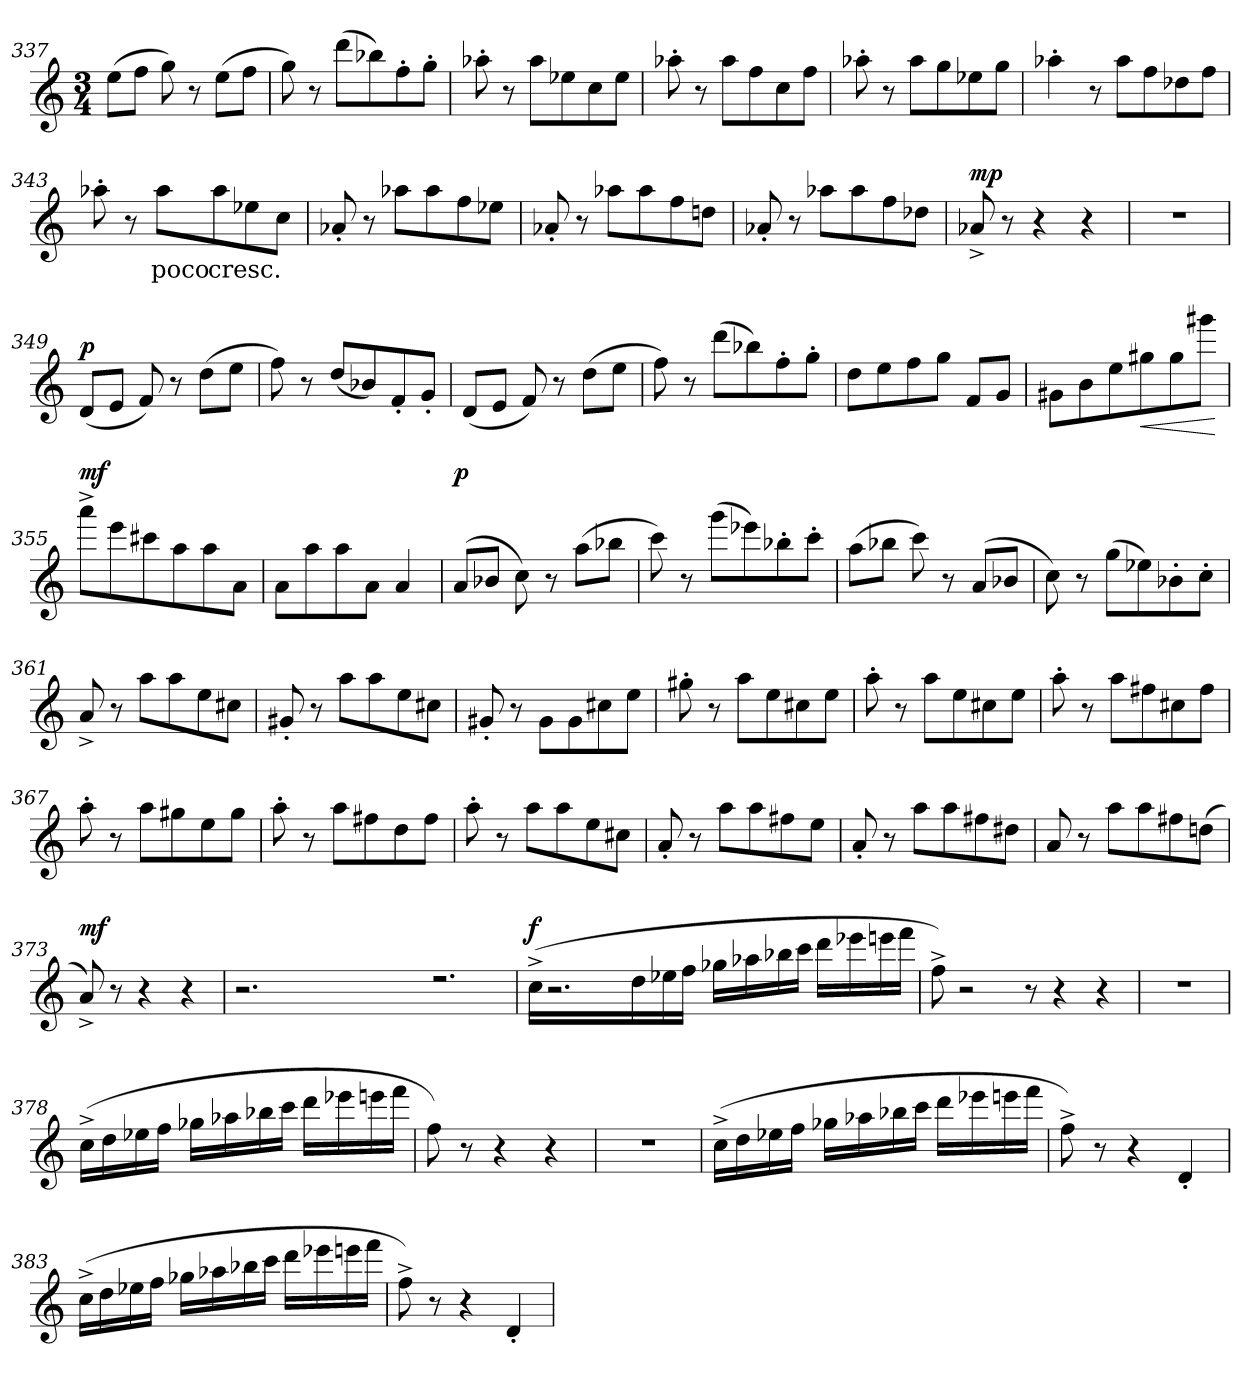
**kern	**text	**dynam
*part1	*part1	*part1
*staff1	*staff1	*staff1
!!LO:LB:g=z
*clefG2	*	*
*k[]	*	*
*M3/4	*	*
=337	=337	=337
(8ee\L	.	.
8ff\J	.	.
8gg\)	.	.
8r	.	.
(8ee\L	.	.
8ff\J	.	.
=338	=338	=338
8gg\)	.	.
8r	.	.
(8ddd\L	.	.
8bb-X\)	.	.
8ff'\	.	.
8gg'\J	.	.
=339	=339	=339
8aa-X'\	.	.
8r	.	.
8aa-\L	.	.
8ee-X\	.	.
8cc\	.	.
8ee-\J	.	.
=340	=340	=340
8aa-X'\	.	.
8r	.	.
8aa-\L	.	.
8ff\	.	.
8cc\	.	.
8ff\J	.	.
=341	=341	=341
8aa-X'\	.	.
8r	.	.
8aa-\L	.	.
8gg\	.	.
8ee-X\	.	.
8gg\J	.	.
!!LO:LB:g=z
=342	=342	=342
4aa-X'\	.	.
8r	.	.
8aa-\L	.	.
8ff\	.	.
8dd-X\	.	.
8ff\J	.	.
=343	=343	=343
8aa-X'\	.	.
8r	.	.
8aa-\L	poco	.
8aa-\	cresc.	.
8ee-X\	.	.
8cc\J	.	.
=344	=344	=344
8a-X'/	.	.
8r	.	.
8aa-X\L	.	.
8aa-\	.	.
8ff\	.	.
8ee-X\J	.	.
=345	=345	=345
8a-X'/	.	.
8r	.	.
8aa-X\L	.	.
8aa-\	.	.
8ff\	.	.
8ddn\J	.	.
=346	=346	=346
8a-X'/	.	.
8r	.	.
8aa-X\L	.	.
8aa-\	.	.
8ff\	.	.
8dd-X\J	.	.
!!LO:LB:g=z
=347	=347	=347
!	!	!LO:DY:b
8a-X^/	.	mp
8r	.	.
4r	.	.
4r	.	.
=348	=348	=348
2.r	.	.
=349	=349	=349
!	!	!LO:DY:b
(8d/L	.	p
8e/J	.	.
8f/)	.	.
8r	.	.
(8dd\L	.	.
8ee\J	.	.
=350	=350	=350
8ff\)	.	.
8r	.	.
(8dd/L	.	.
8b-X/)	.	.
8f'/	.	.
8g'/J	.	.
=351	=351	=351
(8d/L	.	.
8e/J	.	.
8f/)	.	.
8r	.	.
(8dd\L	.	.
8ee\J	.	.
!!LO:LB:g=z
=352	=352	=352
8ff\)	.	.
8r	.	.
(8ddd\L	.	.
8bb-X\)	.	.
8ff'\	.	.
8gg'\J	.	.
=353	=353	=353
8dd\L	.	.
8ee\	.	.
8ff\	.	.
8gg\J	.	.
8f/L	.	.
8g/J	.	.
=354	=354	=354
8g#X\L	.	.
8b\	.	.
8ee\	.	.
!	!	!LO:HP:b
8gg#X\	.	<
8gg#\	.	.
8ggg#X\J	.	.
.	.	[
=355	=355	=355
!	!	!LO:DY:b
8aaa^\L	.	mf
8eee\	.	.
8ccc#X\	.	.
8aa\	.	.
8aa\	.	.
8a\J	.	.
=356	=356	=356
8a\L	.	.
8aa\	.	.
8aa\	.	.
8a\J	.	.
4a/	.	.
!!LO:LB:g=z
=357	=357	=357
!	!	!LO:DY:b
(8a/L	.	p
8b-X/J	.	.
8cc\)	.	.
8r	.	.
(8aa\L	.	.
8bb-X\J	.	.
=358	=358	=358
8ccc\)	.	.
8r	.	.
(8ggg\L	.	.
8eee-X\)	.	.
8bb-X'\	.	.
8ccc'\J	.	.
=359	=359	=359
(8aa\L	.	.
8bb-X\J	.	.
8ccc\)	.	.
8r	.	.
(8a/L	.	.
8b-X/J	.	.
=360	=360	=360
8cc\)	.	.
8r	.	.
(8gg\L	.	.
8ee-X\)	.	.
8b-X'\	.	.
8cc'\J	.	.
!!LO:LB:g=z
=361	=361	=361
8a^/	.	.
8r	.	.
8aa\L	.	.
8aa\	.	.
8ee\	.	.
8cc#X\J	.	.
=362	=362	=362
8g#X'/	.	.
8r	.	.
8aa\L	.	.
8aa\	.	.
8ee\	.	.
8cc#X\J	.	.
=363	=363	=363
8g#X'/	.	.
8r	.	.
8g#\L	.	.
8g#\	.	.
8cc#X\	.	.
8ee\J	.	.
=364	=364	=364
8gg#X'\	.	.
8r	.	.
8aa\L	.	.
8ee\	.	.
8cc#X\	.	.
8ee\J	.	.
!!LO:LB:g=z
=365	=365	=365
8aa'\	.	.
8r	.	.
8aa\L	.	.
8ee\	.	.
8cc#X\	.	.
8ee\J	.	.
=366	=366	=366
8aa'\	.	.
8r	.	.
8aa\L	.	.
8ff#X\	.	.
8cc#X\	.	.
8ff#\J	.	.
=367	=367	=367
8aa'\	.	.
8r	.	.
8aa\L	.	.
8gg#X\	.	.
8ee\	.	.
8gg#\J	.	.
=368	=368	=368
8aa'\	.	.
8r	.	.
8aa\L	.	.
8ff#X\	.	.
8dd\	.	.
8ff#\J	.	.
=369	=369	=369
8aa'\	.	.
8r	.	.
8aa\L	.	.
8aa\	.	.
8ee\	.	.
8cc#X\J	.	.
!!LO:LB:g=z
=370	=370	=370
8a'/	.	.
8r	.	.
8aa\L	.	.
8aa\	.	.
8ff#X\	.	.
8ee\J	.	.
=371	=371	=371
8a'/	.	.
8r	.	.
8aa\L	.	.
8aa\	.	.
8ff#X\	.	.
8dd#X\J	.	.
=372	=372	=372
8a/	.	.
8r	.	.
8aa\L	.	.
8aa\	.	.
8ff#X\	.	.
(8ddn\J	.	.
=373	=373	=373
!	!	!LO:DY:b
8a^/)	.	mf
8r	.	.
4r	.	.
4r	.	.
=374	=374	=374
*^	*	*
0ryy	2.r	.	.
.	0ryy	.	.
2.rdd	.	.	.
*v	*v	*	*
!!LO:LB:g=z
=375	=375	=375
!	!	!LO:DY:b
(16cc^\LL	.	f
2.r	.	.
16dd\	.	.
16ee-X\	.	.
16ff\JJ	.	.
16gg-X\LL	.	.
16aa-X\	.	.
16bb-X\	.	.
16ccc\JJ	.	.
16ddd\LL	.	.
16eee-X\	.	.
16eeen\	.	.
16fff\JJ	.	.
=376	=376	=376
8ff^\)	.	.
2r	.	.
8r	.	.
4r	.	.
4r	.	.
=377	=377	=377
2.rdd	.	.
=378	=378	=378
(16cc^\LL	.	.
16dd\	.	.
16ee-X\	.	.
16ff\JJ	.	.
16gg-X\LL	.	.
16aa-X\	.	.
16bb-X\	.	.
16ccc\JJ	.	.
16ddd\LL	.	.
16eee-X\	.	.
16eeen\	.	.
16fff\JJ	.	.
!!LO:LB:g=z
=379	=379	=379
8ff\)	.	.
8r	.	.
4r	.	.
4r	.	.
=380	=380	=380
2.rdd	.	.
=381	=381	=381
(16cc^\LL	.	.
16dd\	.	.
16ee-X\	.	.
16ff\JJ	.	.
16gg-X\LL	.	.
16aa-X\	.	.
16bb-X\	.	.
16ccc\JJ	.	.
16ddd\LL	.	.
16eee-X\	.	.
16eeen\	.	.
16fff\JJ	.	.
=382	=382	=382
8ff^\)	.	.
8r	.	.
4r	.	.
4d'/	.	.
!!LO:LB:g=z
=383	=383	=383
(16cc^\LL	.	.
16dd\	.	.
16ee-X\	.	.
16ff\JJ	.	.
16gg-X\LL	.	.
16aa-X\	.	.
16bb-X\	.	.
16ccc\JJ	.	.
16ddd\LL	.	.
16eee-X\	.	.
16eeen\	.	.
16fff\JJ	.	.
=384	=384	=384
8ff^\)	.	.
8r	.	.
4r	.	.
4d'/	.	.
=	=	=
*-	*-	*-
